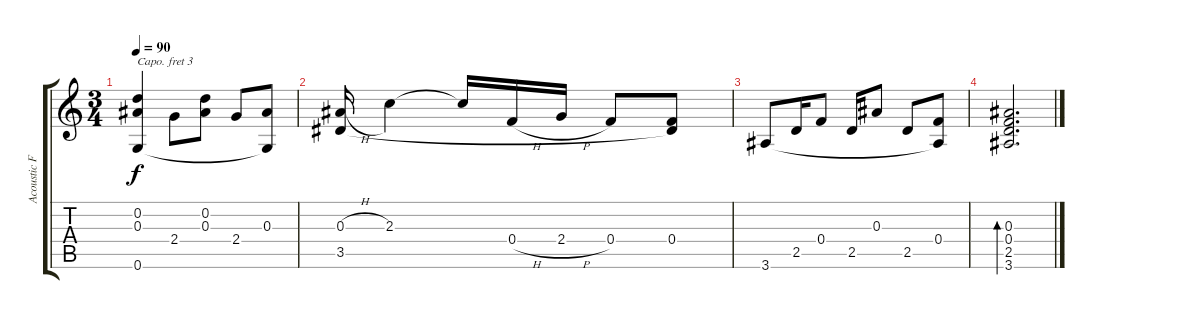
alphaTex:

\track ("Acoustic Fingerstyle Guitar Arrangement" "Acoustic F") {instrument acousticguitarnylon}
\staff {score tabs}
\capo 3
\tuning (E4 B3 G3 D3 A2 E2) {hide}
\ts (3 4)
\tempo 90
\clef g2
\ks c
(0.2 0.3 0.6).4{dy f} 2.4.8 (0.2 0.3).8 2.4.8 (0.3 0.6{t}).8 |
(0.3{h} 3.5).16 2.3.4 2.3{t}.16 0.4{h}.16 2.4{h}.16 0.4.8 (0.4 3.5{t}).8 |
3.6.8 2.5.16 0.4.8 2.5.16 0.3.8 2.5.8 (0.4 3.6{t}).8 |
(0.3 0.4 2.5 3.6).2{d bd 480}
